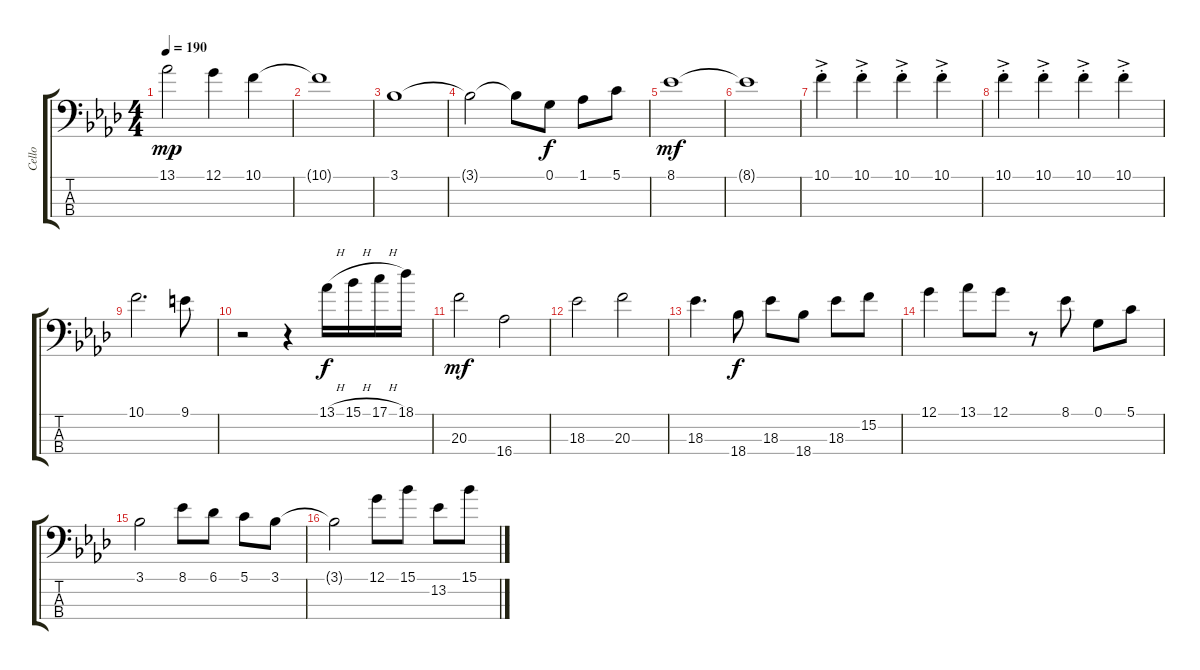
\track ("Cello" "Cello") {instrument contrabass}
\staff {score tabs}
\tuning (G2 D2 A1 E1) {hide}
\ts (4 4)
\tempo 190
\clef f4
\ks ab
13.1.2{dy mp} 12.1.4 10.1.4 |
10.1{t}.1 |
3.1.1 |
3.1{t}.2 3.1{t}.8 0.1.8{dy f} 1.1.8 5.1.8 |
8.1.1{dy mf} |
8.1{t}.1 |
10.1{ac st}.4 10.1{ac st}.4 10.1{ac st}.4 10.1{ac st}.4 |
10.1{ac st}.4 10.1{ac st}.4 10.1{ac st}.4 10.1{ac st}.4 |
10.1.2{d} 9.1.8 |
r.2 r.4 13.1{h}.16{dy f} 15.1{h}.16 17.1{h}.16 18.1.16 |
20.3.2{dy mf} 16.4.2 |
18.3.2 20.3.2 |
18.3.4{d} 18.4.8{dy f} 18.3.8 18.4.8 18.3.8 15.2.8 |
12.1.4 13.1.8 12.1.8 r.8 8.1.8 0.1.8 5.1.8 |
3.1.2 8.1.8 6.1.8 5.1.8 3.1.8 |
3.1{t}.2 12.1.8 15.1.8 13.2.8 15.1.8
